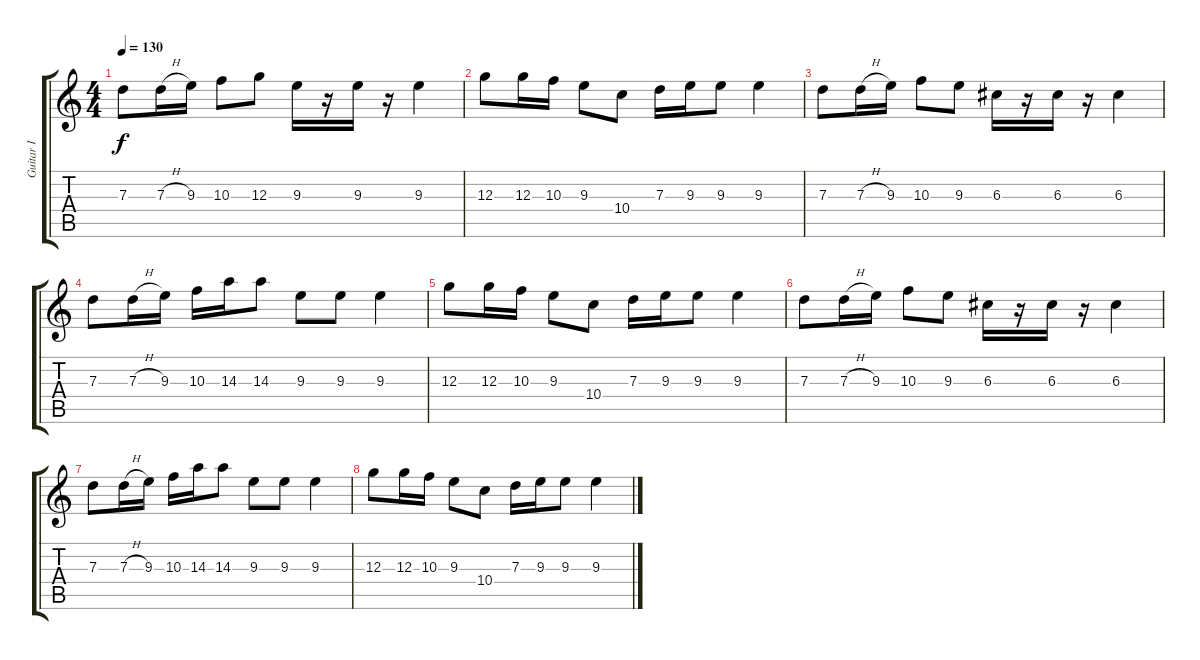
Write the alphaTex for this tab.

\track ("Guitar I" "Guitar I") {instrument distortionguitar}
\staff {score tabs}
\tuning (E4 B3 G3 D3 A2 E2) {hide}
\ts (4 4)
\tempo 130
\clef g2
\ks c
7.3.8{dy f} 7.3{h}.16 9.3.16 10.3.8 12.3.8 9.3.16 r.16 9.3.16 r.16 9.3.4 |
12.3.8 12.3.16 10.3.16 9.3.8 10.4.8 7.3.16 9.3.16 9.3.8 9.3.4 |
7.3.8 7.3{h}.16 9.3.16 10.3.8 9.3.8 6.3.16 r.16 6.3.16 r.16 6.3.4 |
7.3.8 7.3{h}.16 9.3.16 10.3.16 14.3.16 14.3.8 9.3.8 9.3.8 9.3.4 |
12.3.8 12.3.16 10.3.16 9.3.8 10.4.8 7.3.16 9.3.16 9.3.8 9.3.4 |
7.3.8 7.3{h}.16 9.3.16 10.3.8 9.3.8 6.3.16 r.16 6.3.16 r.16 6.3.4 |
7.3.8 7.3{h}.16 9.3.16 10.3.16 14.3.16 14.3.8 9.3.8 9.3.8 9.3.4 |
12.3.8 12.3.16 10.3.16 9.3.8 10.4.8 7.3.16 9.3.16 9.3.8 9.3.4
